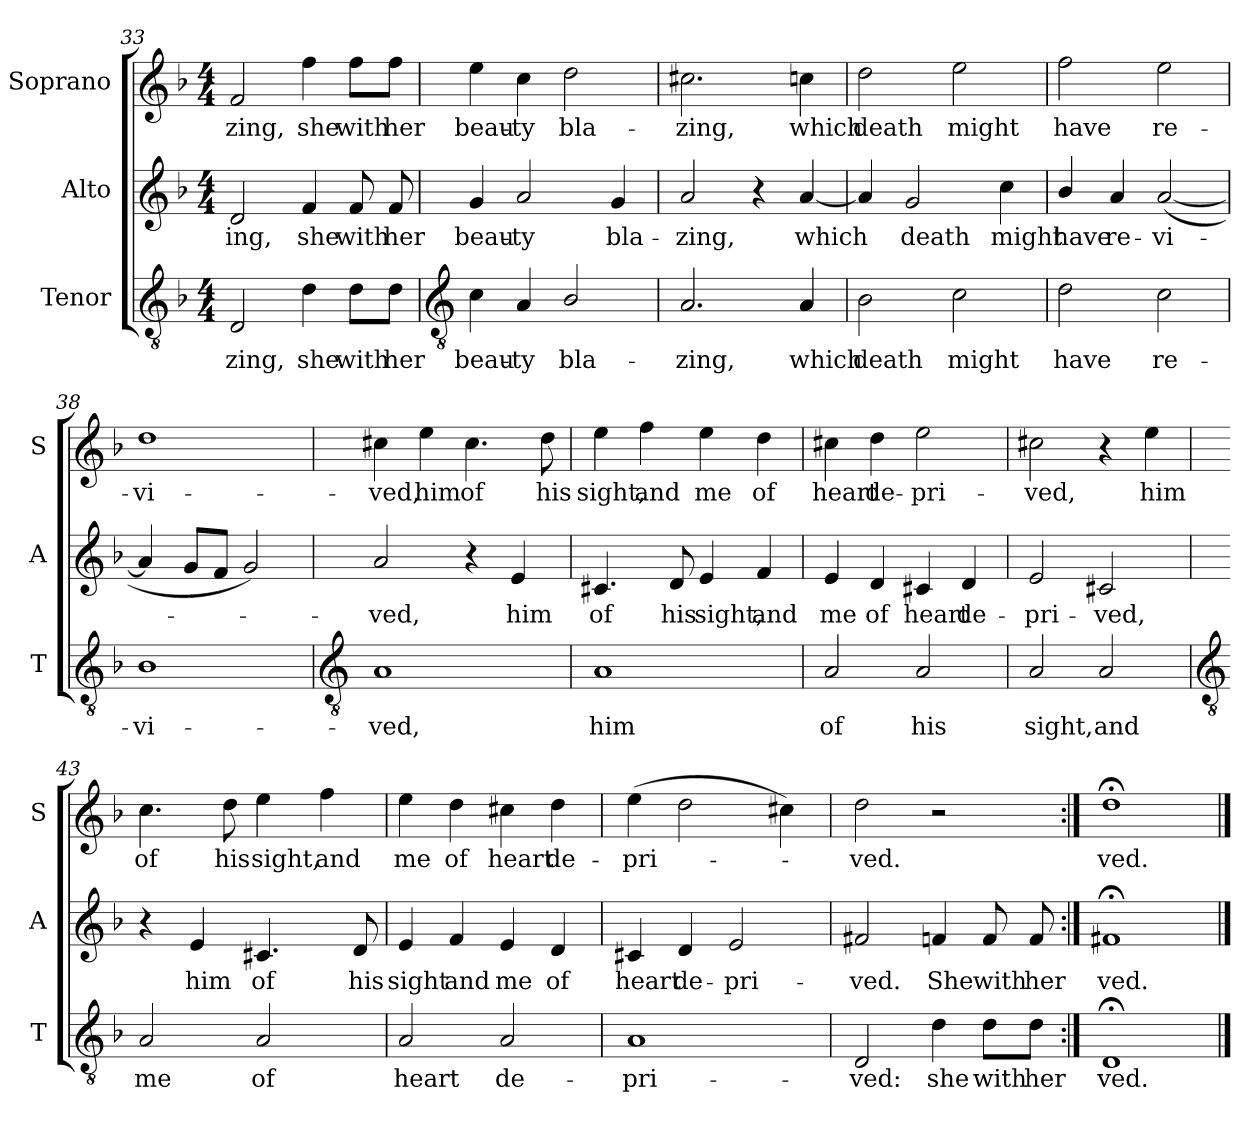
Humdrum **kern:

**kern	**text	**kern	**text	**kern	**text
*part3	*part3	*part2	*part2	*part1	*part1
*staff3	*staff3	*staff2	*staff2	*staff1	*staff1
*I"Tenor	*	*I"Alto	*	*I"Soprano	*
*I'T	*	*I'A	*	*I'S	*
*clefGv2	*	*clefG2	*	*clefG2	*
*k[b-]	*	*k[b-]	*	*k[b-]	*
*F:	*	*F:	*	*F:	*
*M4/4	*	*M4/4	*	*M4/4	*
=33	=33	=33	=33	=33	=33
!	!LO:LY:b	!	!LO:LY:b	!	!LO:LY:b
2D	-zing,	2d	-ing,	2f	-zing,
!	!LO:LY:b	!	!LO:LY:b	!	!LO:LY:b
4d	she	4f	she	4ff	she
!	!LO:LY:b	!	!LO:LY:b	!	!LO:LY:b
8d\L	with	8f	with	8ff\L	with
!	!LO:LY:b	!	!LO:LY:b	!	!LO:LY:b
8d\J	her	8f	her	8ff\J	her
!!LO:LB:g=z
=34	=34	=34	=34	=34	=34
*clefGv2	*	*	*	*	*
!	!LO:LY:b	!	!LO:LY:b	!	!LO:LY:b
4c	beau-	4g	beau-	4ee	beau-
!	!LO:LY:b	!	!LO:LY:b	!	!LO:LY:b
4A	-ty	2a	-ty	4cc	-ty
!	!LO:LY:b	!	!	!	!LO:LY:b
2B-/	bla-	.	.	2dd	bla-
!	!	!	!LO:LY:b	!	!
.	.	4g	bla-	.	.
=35	=35	=35	=35	=35	=35
!	!LO:LY:b	!	!LO:LY:b	!	!LO:LY:b
2.A	-zing,	2a	-zing,	2.cc#X	-zing,
.	.	4r	.	.	.
!	!LO:LY:b	!	!LO:LY:b	!	!LO:LY:b
4A	which	[4a	which	4ccn	which
=36	=36	=36	=36	=36	=36
!	!LO:LY:b	!	!	!	!LO:LY:b
2B-	death	4a]	.	2dd	death
!	!	!	!LO:LY:b	!	!
.	.	2g	death	.	.
!	!LO:LY:b	!	!	!	!LO:LY:b
2c	might	.	.	2ee	might
!	!	!	!LO:LY:b	!	!
.	.	4cc	might	.	.
=37	=37	=37	=37	=37	=37
!	!LO:LY:b	!	!LO:LY:b	!	!LO:LY:b
2d	have	4b-/	have	2ff	have
!	!	!	!LO:LY:b	!	!
.	.	4a	re-	.	.
!	!LO:LY:b	!	!LO:LY:b	!	!LO:LY:b
2c	re-	(<[2a	-vi-	2ee	re-
=38	=38	=38	=38	=38	=38
!	!LO:LY:b	!	!	!	!LO:LY:b
1B-	-vi-	4a]	.	1dd	-vi-
.	.	8gL	.	.	.
.	.	8fJ	.	.	.
.	.	2g)	.	.	.
!!LO:LB:g=z
=39	=39	=39	=39	=39	=39
*clefGv2	*	*	*	*	*
!	!LO:LY:b	!	!LO:LY:b	!	!LO:LY:b
1A	-ved,	2a	ved,	4cc#X	-ved,
!	!	!	!	!	!LO:LY:b
.	.	.	.	4ee	him
!	!	!	!	!	!LO:LY:b
.	.	4r	.	4.cc#	of
!	!	!	!LO:LY:b	!	!
.	.	4e	him	.	.
!	!	!	!	!	!LO:LY:b
.	.	.	.	8dd	his
=40	=40	=40	=40	=40	=40
!	!LO:LY:b	!	!LO:LY:b	!	!LO:LY:b
1A	him	4.c#X	of	4ee	sight,
!	!	!	!	!	!LO:LY:b
.	.	.	.	4ff	and
!	!	!	!LO:LY:b	!	!
.	.	8d	his	.	.
!	!	!	!LO:LY:b	!	!LO:LY:b
.	.	4e	sight,	4ee	me
!	!	!	!LO:LY:b	!	!LO:LY:b
.	.	4f	and	4dd	of
=41	=41	=41	=41	=41	=41
!	!LO:LY:b	!	!LO:LY:b	!	!LO:LY:b
2A	of	4e	me	4cc#X	heart
!	!	!	!LO:LY:b	!	!LO:LY:b
.	.	4d	of	4dd	de-
!	!LO:LY:b	!	!LO:LY:b	!	!LO:LY:b
2A	his	4c#X	heart	2ee	-pri-
!	!	!	!LO:LY:b	!	!
.	.	4d	de-	.	.
=42	=42	=42	=42	=42	=42
!	!LO:LY:b	!	!LO:LY:b	!	!LO:LY:b
2A	sight,	2e	-pri-	2cc#X	-ved,
!	!LO:LY:b	!	!LO:LY:b	!	!
2A	and	2c#X	-ved,	4r	.
!	!	!	!	!	!LO:LY:b
.	.	.	.	4ee	him
!!LO:LB:g=z
=43	=43	=43	=43	=43	=43
*clefGv2	*	*	*	*	*
!	!LO:LY:b	!	!	!	!LO:LY:b
2A	me	4r	.	4.cc	of
!	!	!	!LO:LY:b	!	!
.	.	4e	him	.	.
!	!	!	!	!	!LO:LY:b
.	.	.	.	8dd	his
!	!LO:LY:b	!	!LO:LY:b	!	!LO:LY:b
2A	of	4.c#X	of	4ee	sight,
!	!	!	!	!	!LO:LY:b
.	.	.	.	4ff	and
!	!	!	!LO:LY:b	!	!
.	.	8d	his	.	.
=44	=44	=44	=44	=44	=44
!	!LO:LY:b	!	!LO:LY:b	!	!LO:LY:b
2A	heart	4e	sight	4ee	me
!	!	!	!LO:LY:b	!	!LO:LY:b
.	.	4f	and	4dd	of
!	!LO:LY:b	!	!LO:LY:b	!	!LO:LY:b
2A	de-	4e	me	4cc#X	heart
!	!	!	!LO:LY:b	!	!LO:LY:b
.	.	4d	of	4dd	de-
=45	=45	=45	=45	=45	=45
!	!LO:LY:b	!	!LO:LY:b	!	!LO:LY:b
1A	-pri-	4c#X	heart	(>4ee	-pri-
!	!	!	!LO:LY:b	!	!
.	.	4d	de-	2dd	.
!	!	!	!LO:LY:b	!	!
.	.	2e	-pri-	.	.
.	.	.	.	4cc#X)	.
=46	=46	=46	=46	=46	=46
!	!LO:LY:b	!	!LO:LY:b	!	!LO:LY:b
2D	-ved:	2f#X	-ved.	2dd	ved.
!	!LO:LY:b	!	!LO:LY:b	!	!
4d	she	4fn	She	2r	.
!	!LO:LY:b	!	!LO:LY:b	!	!
8d\L	with	8f	with	.	.
!	!LO:LY:b	!	!LO:LY:b	!	!
8d\J	her	8f	her	.	.
=47:|!	=47:|!	=47:|!	=47:|!	=47:|!	=47:|!
!	!LO:LY:b	!	!LO:LY:b	!	!LO:LY:b
1D;<	ved.	1f#X;<	ved.	1dd;<	ved.
==	==	==	==	==	==
*-	*-	*-	*-	*-	*-
